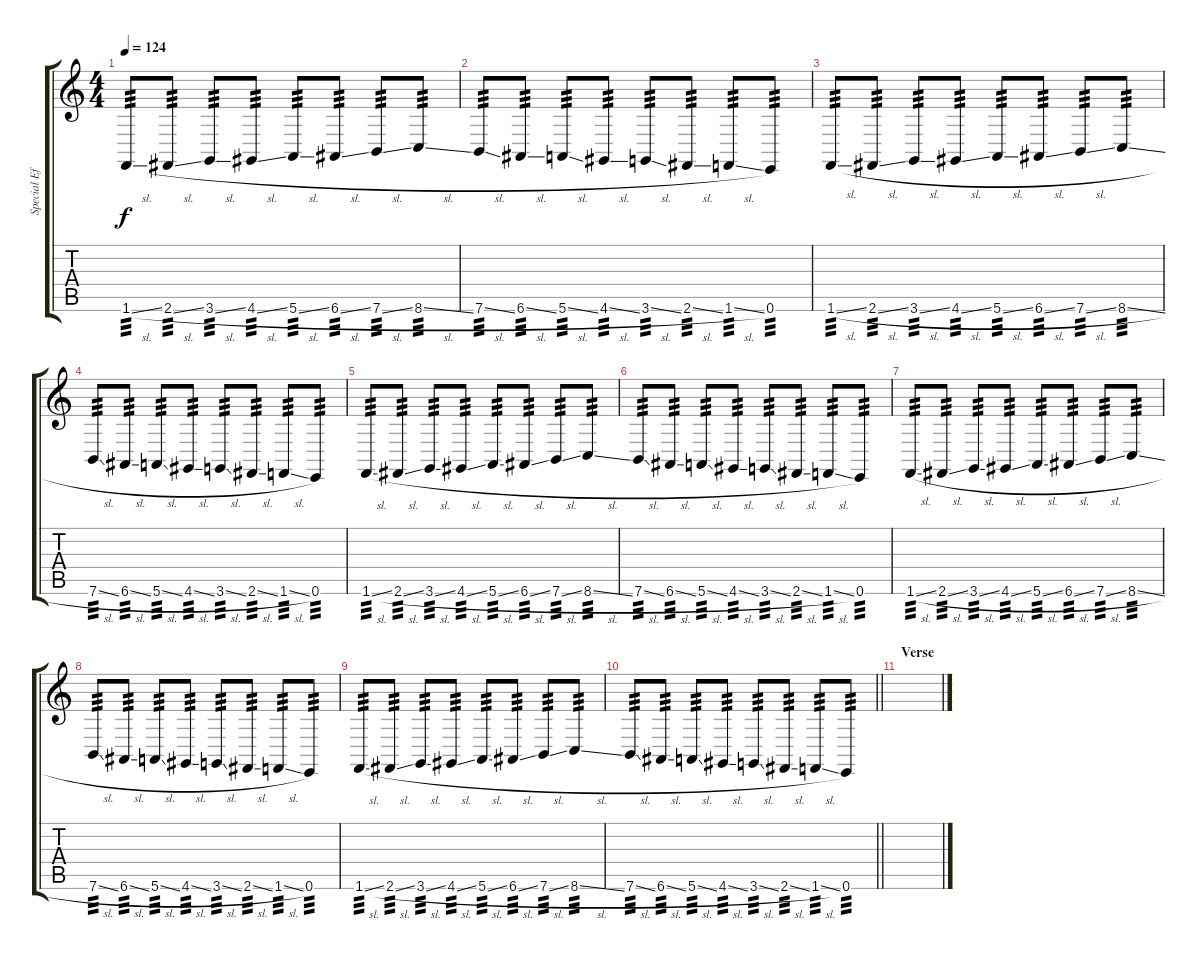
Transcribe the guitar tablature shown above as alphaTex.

\track ("Special Effects" "Special Ef") {instrument celesta}
\staff {score tabs}
\tuning (E4 B3 G3 D3 A2 E2) {hide}
\ts (4 4)
\tempo 124
\clef g2
\ks c
1.6{sl}.8{tp 3 dy f} 2.6{sl}.8{tp 3} 3.6{sl}.8{tp 3} 4.6{sl}.8{tp 3} 5.6{sl}.8{tp 3} 6.6{sl}.8{tp 3} 7.6{sl}.8{tp 3} 8.6{sl}.8{tp 3} |
7.6{sl}.8{tp 3} 6.6{sl}.8{tp 3} 5.6{sl}.8{tp 3} 4.6{sl}.8{tp 3} 3.6{sl}.8{tp 3} 2.6{sl}.8{tp 3} 1.6{sl}.8{tp 3} 0.6.8{tp 3} |
1.6{sl}.8{tp 3} 2.6{sl}.8{tp 3} 3.6{sl}.8{tp 3} 4.6{sl}.8{tp 3} 5.6{sl}.8{tp 3} 6.6{sl}.8{tp 3} 7.6{sl}.8{tp 3} 8.6{sl}.8{tp 3} |
7.6{sl}.8{tp 3} 6.6{sl}.8{tp 3} 5.6{sl}.8{tp 3} 4.6{sl}.8{tp 3} 3.6{sl}.8{tp 3} 2.6{sl}.8{tp 3} 1.6{sl}.8{tp 3} 0.6.8{tp 3} |
1.6{sl}.8{tp 3} 2.6{sl}.8{tp 3} 3.6{sl}.8{tp 3} 4.6{sl}.8{tp 3} 5.6{sl}.8{tp 3} 6.6{sl}.8{tp 3} 7.6{sl}.8{tp 3} 8.6{sl}.8{tp 3} |
7.6{sl}.8{tp 3} 6.6{sl}.8{tp 3} 5.6{sl}.8{tp 3} 4.6{sl}.8{tp 3} 3.6{sl}.8{tp 3} 2.6{sl}.8{tp 3} 1.6{sl}.8{tp 3} 0.6.8{tp 3} |
1.6{sl}.8{tp 3} 2.6{sl}.8{tp 3} 3.6{sl}.8{tp 3} 4.6{sl}.8{tp 3} 5.6{sl}.8{tp 3} 6.6{sl}.8{tp 3} 7.6{sl}.8{tp 3} 8.6{sl}.8{tp 3} |
7.6{sl}.8{tp 3} 6.6{sl}.8{tp 3} 5.6{sl}.8{tp 3} 4.6{sl}.8{tp 3} 3.6{sl}.8{tp 3} 2.6{sl}.8{tp 3} 1.6{sl}.8{tp 3} 0.6.8{tp 3} |
1.6{sl}.8{tp 3} 2.6{sl}.8{tp 3} 3.6{sl}.8{tp 3} 4.6{sl}.8{tp 3} 5.6{sl}.8{tp 3} 6.6{sl}.8{tp 3} 7.6{sl}.8{tp 3} 8.6{sl}.8{tp 3} |
\barLineRight lightlight
7.6{sl}.8{tp 3} 6.6{sl}.8{tp 3} 5.6{sl}.8{tp 3} 4.6{sl}.8{tp 3} 3.6{sl}.8{tp 3} 2.6{sl}.8{tp 3} 1.6{sl}.8{tp 3} 0.6.8{tp 3} |
\section ("" "Verse")
